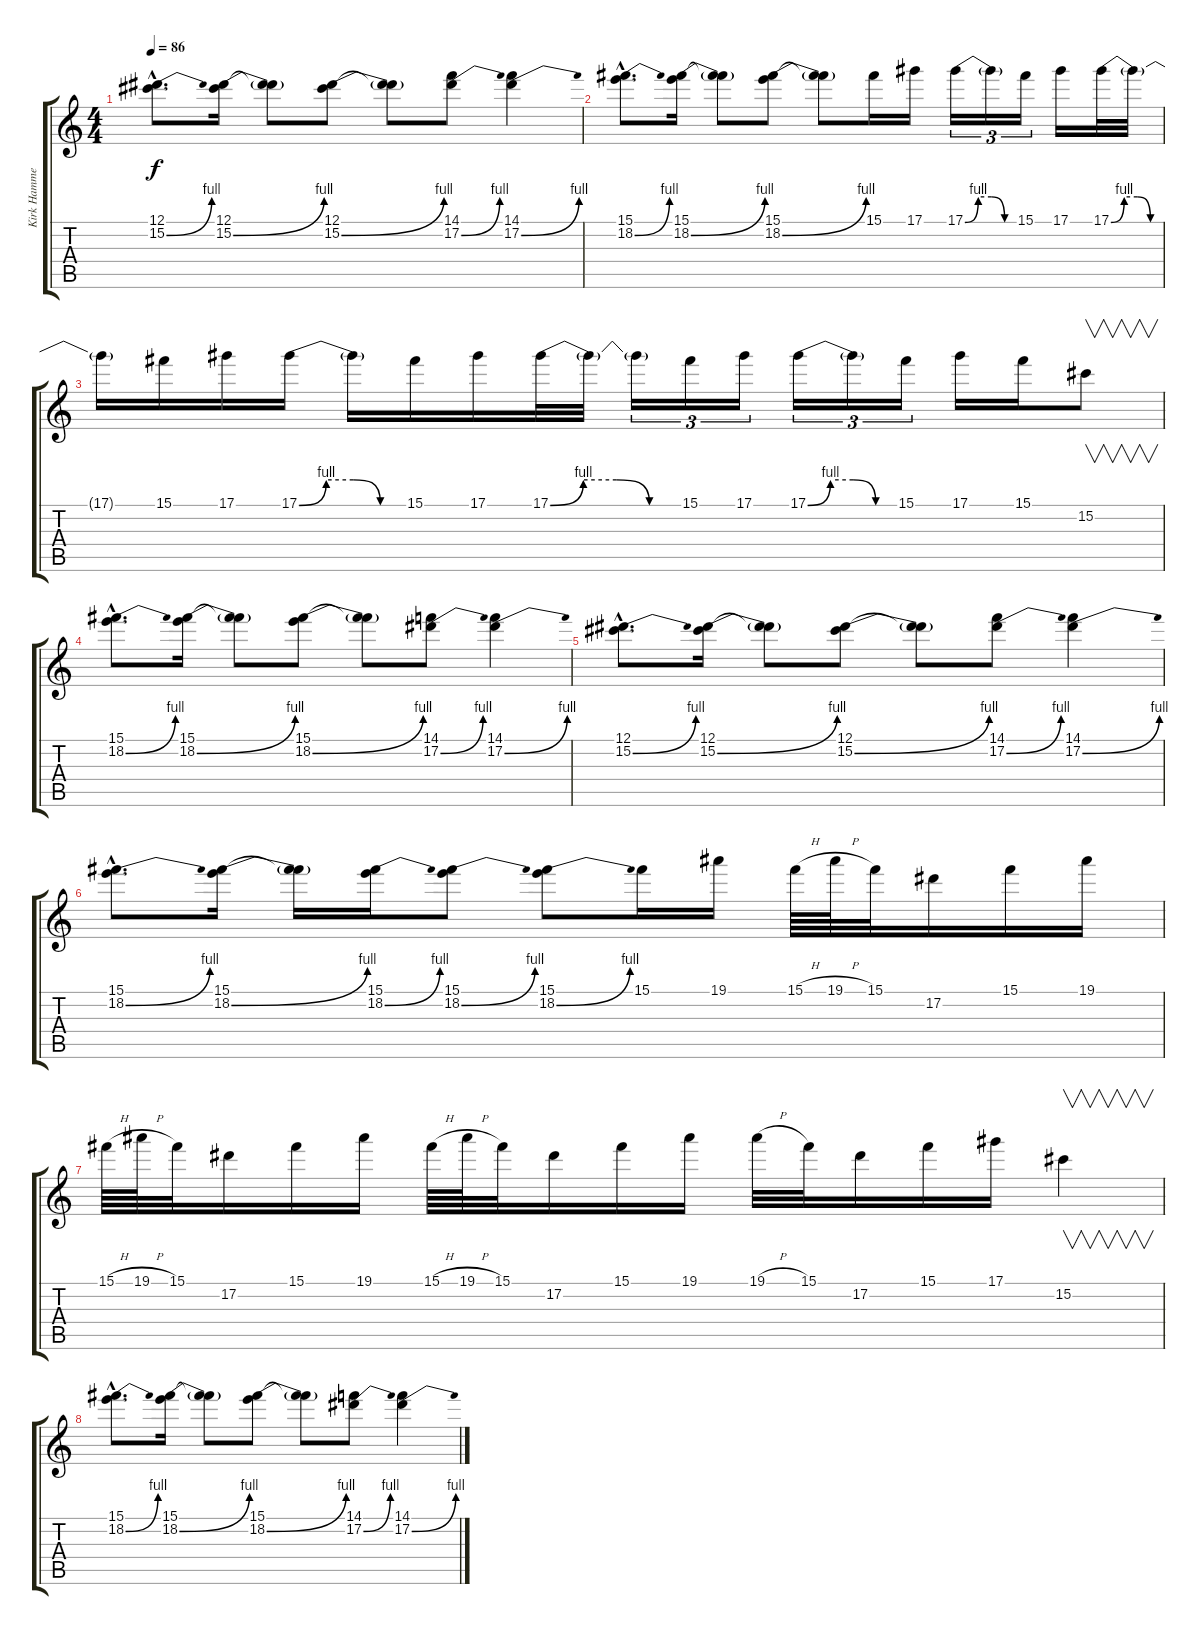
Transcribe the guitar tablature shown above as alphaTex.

\track ("Kirk Hammett (disto)" "Kirk Hamme") {instrument distortionguitar}
\staff {score tabs}
\tuning (Eb4 Bb3 Gb3 Db3 Ab2 Eb2) {hide}
\ts (4 4)
\tempo 86
\clef g2
\ks c
(12.1{hac} 15.2{be (bend 0 0 60 4) hac}).8{d dy f} (12.1 15.2{be (bend 0 0 60 4)}).16 (12.1{t} 15.2{t}).8 (12.1 15.2{be (bend 0 0 60 4)}).8 (12.1{t} 15.2{t}).8 (14.1 17.2{be (bend 0 0 60 4)}).8 (14.1 17.2{be (bend 0 0 60 4)}).4 |
(15.1{hac} 18.2{be (bend 0 0 60 4) hac}).8{d} (15.1 18.2{be (bend 0 0 60 4)}).16 (15.1{t} 18.2{t}).8 (15.1 18.2{be (bend 0 0 60 4)}).8 (15.1{t} 18.2{t}).8 15.1.16 17.1.16 17.1{be (custom 0 0 15 4 30 4 45 0 60 0)}.16{tu (3 2)} 17.1{t}.16{tu (3 2)} 15.1.16{tu (3 2)} 17.1.16 17.1{be (custom 0 0 15 4 30 4 45 0 60 0)}.32 17.1{t}.32 |
17.1{t}.16 15.1.16 17.1.16 17.1{be (custom 0 0 15 4 30 4 45 0 60 0)}.16 17.1{t}.16 15.1.16 17.1.16 17.1{be (custom 0 0 15 4 30 4 45 0 60 0)}.32 17.1{t}.32 17.1{t}.16{tu (3 2)} 15.1.16{tu (3 2)} 17.1.16{tu (3 2)} 17.1{be (custom 0 0 15 4 30 4 45 0 60 0)}.16{tu (3 2)} 17.1{t}.16{tu (3 2)} 15.1.16{tu (3 2)} 17.1.16 15.1.16 15.2.8{v} |
(15.1{hac} 18.2{be (bend 0 0 60 4) hac}).8{d} (15.1 18.2{be (bend 0 0 60 4)}).16 (15.1{t} 18.2{t}).8 (15.1 18.2{be (bend 0 0 60 4)}).8 (15.1{t} 18.2{t}).8 (14.1 17.2{be (bend 0 0 60 4)}).8 (14.1 17.2{be (bend 0 0 60 4)}).4 |
(12.1{hac} 15.2{be (bend 0 0 60 4) hac}).8{d} (12.1 15.2{be (bend 0 0 60 4)}).16 (12.1{t} 15.2{t}).8 (12.1 15.2{be (bend 0 0 60 4)}).8 (12.1{t} 15.2{t}).8 (14.1 17.2{be (bend 0 0 60 4)}).8 (14.1 17.2{be (bend 0 0 60 4)}).4 |
(15.1{hac} 18.2{be (bend 0 0 60 4) hac}).8{d} (15.1 18.2{be (bend 0 0 60 4)}).16 (15.1{t} 18.2{t}).16 (15.1 18.2{be (bend 0 0 60 4)}).16 (15.1 18.2{be (bend 0 0 60 4)}).8 (15.1 18.2{be (bend 0 0 60 4)}).8 15.1.16 19.1.16 15.1{h}.64 19.1{h}.64 15.1.32 17.2.16 15.1.16 19.1.16 |
15.1{h}.64 19.1{h}.64 15.1.32 17.2.16 15.1.16 19.1.16 15.1{h}.64 19.1{h}.64 15.1.32 17.2.16 15.1.16 19.1.16 19.1{h}.32 15.1.32 17.2.16 15.1.16 17.1.16 15.2.4{v} |
(15.1{hac} 18.2{be (bend 0 0 60 4) hac}).8{d} (15.1 18.2{be (bend 0 0 60 4)}).16 (15.1{t} 18.2{t}).8 (15.1 18.2{be (bend 0 0 60 4)}).8 (15.1{t} 18.2{t}).8 (14.1 17.2{be (bend 0 0 60 4)}).8 (14.1 17.2{be (bend 0 0 60 4)}).4
